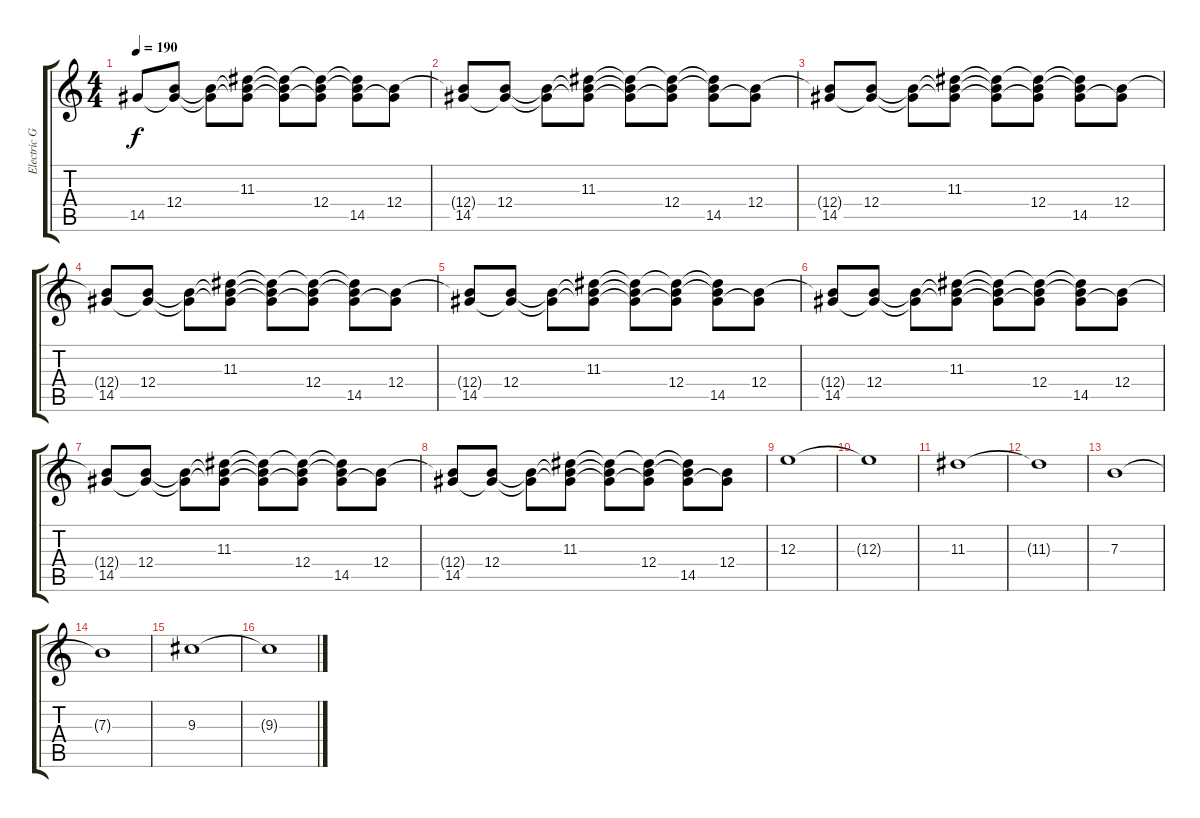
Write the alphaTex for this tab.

\track ("Electric Guitar 2" "Electric G") {instrument distortionguitar}
\staff {score tabs}
\tuning (Db4 Ab3 E3 B2 Gb2 B1) {hide}
\ts (4 4)
\tempo 190
\clef g2
\ks c
14.5.8{dy f} (12.4 14.5{t}).8 (12.4{t} 14.5{t}).8 (11.3 12.4{t} 14.5{t}).8 (11.3{t} 12.4{t} 14.5{t}).8 (11.3{t} 12.4 14.5{t}).8 (11.3{t} 12.4{t} 14.5).8 (12.4 14.5{t}).8 |
(12.4{t} 14.5).8 (12.4 14.5{t}).8 (12.4{t} 14.5{t}).8 (11.3 12.4{t} 14.5{t}).8 (11.3{t} 12.4{t} 14.5{t}).8 (11.3{t} 12.4 14.5{t}).8 (11.3{t} 12.4{t} 14.5).8 (12.4 14.5{t}).8 |
(12.4{t} 14.5).8 (12.4 14.5{t}).8 (12.4{t} 14.5{t}).8 (11.3 12.4{t} 14.5{t}).8 (11.3{t} 12.4{t} 14.5{t}).8 (11.3{t} 12.4 14.5{t}).8 (11.3{t} 12.4{t} 14.5).8 (12.4 14.5{t}).8 |
(12.4{t} 14.5).8 (12.4 14.5{t}).8 (12.4{t} 14.5{t}).8 (11.3 12.4{t} 14.5{t}).8 (11.3{t} 12.4{t} 14.5{t}).8 (11.3{t} 12.4 14.5{t}).8 (11.3{t} 12.4{t} 14.5).8 (12.4 14.5{t}).8 |
(12.4{t} 14.5).8 (12.4 14.5{t}).8 (12.4{t} 14.5{t}).8 (11.3 12.4{t} 14.5{t}).8 (11.3{t} 12.4{t} 14.5{t}).8 (11.3{t} 12.4 14.5{t}).8 (11.3{t} 12.4{t} 14.5).8 (12.4 14.5{t}).8 |
(12.4{t} 14.5).8 (12.4 14.5{t}).8 (12.4{t} 14.5{t}).8 (11.3 12.4{t} 14.5{t}).8 (11.3{t} 12.4{t} 14.5{t}).8 (11.3{t} 12.4 14.5{t}).8 (11.3{t} 12.4{t} 14.5).8 (12.4 14.5{t}).8 |
(12.4{t} 14.5).8 (12.4 14.5{t}).8 (12.4{t} 14.5{t}).8 (11.3 12.4{t} 14.5{t}).8 (11.3{t} 12.4{t} 14.5{t}).8 (11.3{t} 12.4 14.5{t}).8 (11.3{t} 12.4{t} 14.5).8 (12.4 14.5{t}).8 |
(12.4{t} 14.5).8 (12.4 14.5{t}).8 (12.4{t} 14.5{t}).8 (11.3 12.4{t} 14.5{t}).8 (11.3{t} 12.4{t} 14.5{t}).8 (11.3{t} 12.4 14.5{t}).8 (11.3{t} 12.4{t} 14.5).8 (12.4 14.5{t}).8 |
12.3.1 |
12.3{t}.1 |
11.3.1 |
11.3{t}.1 |
7.3.1 |
7.3{t}.1 |
9.3.1 |
9.3{t}.1
